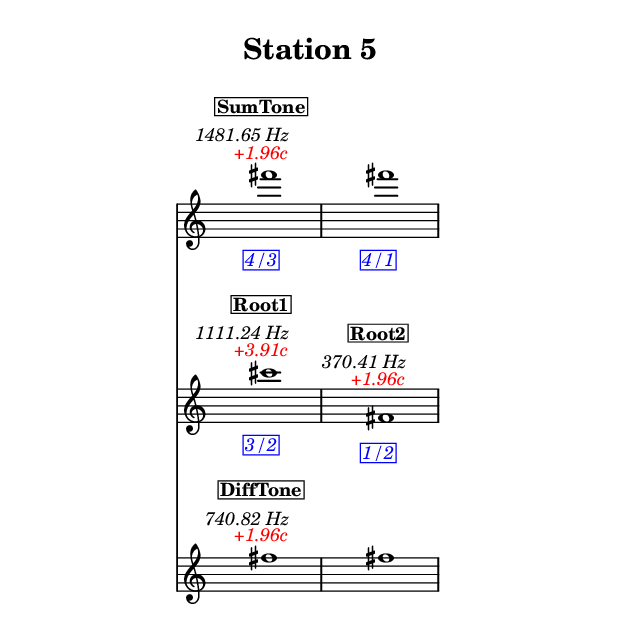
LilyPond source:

\version "2.20.0"
\language "english"

#(set-default-paper-size "a6" 'portrait)
#(set-global-staff-size 16)

\header {
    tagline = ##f
    title = \markup {
        \pad-around
            #3
            "Station 5"
        }
}

\layout {
    indent = #25
}

\paper {
    systems-per-page = 1
}

\score {
    \new Score
    <<
        \new Staff
        \with
        {
            \remove Time_signature_engraver
        }
        {
            \clef "treble"
            fs'''1
            - \tweak color #red
            ^ \markup {
                \halign
                    #0
                    \italic
                        {
                            +1.96c
                        }
                }
            ^ \markup {
                \halign
                    #1
                    \italic
                        {
                            1481.65
                            Hz
                        }
                }
            ^ \markup {
                \pad-around
                    #1
                    \box
                        \vcenter
                            \halign
                                #0
                                \bold
                                    {
                                        SumTone
                                    }
                }
            - \tweak color #blue
            _ \markup {
                \pad-around
                    #1
                    \box
                        \halign
                            #0
                            \italic
                                {
                                    4/3
                                }
                }
            \override Score.NonMusicalPaperColumn.padding = #5
            \clef "treble"
            fs'''1
            - \tweak color #blue
            _ \markup {
                \pad-around
                    #1
                    \box
                        \halign
                            #0
                            \italic
                                {
                                    4/1
                                }
                }
        }
        \new Staff
        \with
        {
            \remove Time_signature_engraver
        }
        {
            \clef "treble"
            cs'''1
            - \tweak color #red
            ^ \markup {
                \halign
                    #0
                    \italic
                        {
                            +3.91c
                        }
                }
            ^ \markup {
                \halign
                    #1
                    \italic
                        {
                            1111.24
                            Hz
                        }
                }
            ^ \markup {
                \pad-around
                    #1
                    \box
                        \vcenter
                            \halign
                                #0
                                \bold
                                    {
                                        Root1
                                    }
                }
            - \tweak color #blue
            _ \markup {
                \pad-around
                    #1
                    \box
                        \halign
                            #0
                            \italic
                                {
                                    3/2
                                }
                }
            \clef "treble"
            fs'1
            - \tweak color #red
            ^ \markup {
                \halign
                    #0
                    \italic
                        {
                            +1.96c
                        }
                }
            ^ \markup {
                \halign
                    #1
                    \italic
                        {
                            370.41
                            Hz
                        }
                }
            ^ \markup {
                \pad-around
                    #1
                    \box
                        \vcenter
                            \halign
                                #0
                                \bold
                                    {
                                        Root2
                                    }
                }
            - \tweak color #blue
            _ \markup {
                \pad-around
                    #1
                    \box
                        \halign
                            #0
                            \italic
                                {
                                    1/2
                                }
                }
        }
        \new Staff
        \with
        {
            \remove Time_signature_engraver
        }
        {
            \clef "treble"
            fs''1
            - \tweak color #red
            ^ \markup {
                \halign
                    #0
                    \italic
                        {
                            +1.96c
                        }
                }
            ^ \markup {
                \halign
                    #1
                    \italic
                        {
                            740.82
                            Hz
                        }
                }
            ^ \markup {
                \pad-around
                    #1
                    \box
                        \vcenter
                            \halign
                                #0
                                \bold
                                    {
                                        DiffTone
                                    }
                }
            \clef "treble"
            fs''1
        }
    >>
}